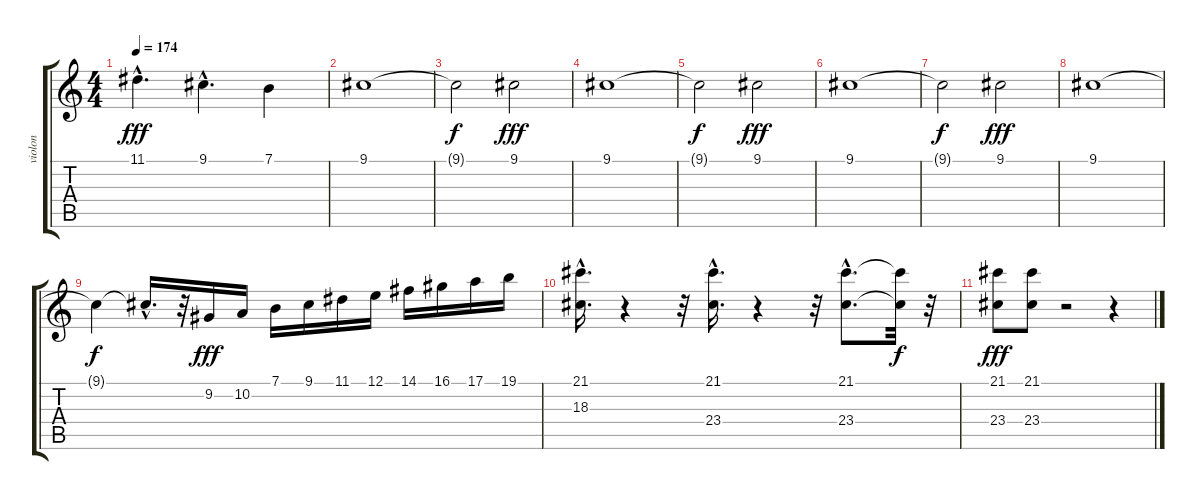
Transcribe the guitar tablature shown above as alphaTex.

\track ("violon" "violon") {instrument stringensemble1}
\staff {score tabs}
\tuning (E4 B3 G3 D3 A2 E2) {hide}
\ts (4 4)
\tempo 174
\clef g2
\ks c
11.1{hac}.4{d dy fff} 9.1{hac}.4{d} 7.1.4 |
9.1.1 |
9.1{t}.2{dy f} 9.1.2{dy fff} |
9.1.1 |
9.1{t}.2{dy f} 9.1.2{dy fff} |
9.1.1 |
9.1{t}.2{dy f} 9.1.2{dy fff} |
9.1.1 |
9.1{t}.4{dy f} 9.1{hac t}.16{d} r.32 9.2.16{dy fff} 10.2.16 7.1.16 9.1.16 11.1.16 12.1.16 14.1.16 16.1.16 17.1.16 19.1.16 |
(21.1{hac} 18.3{hac}).16{d} r.4 r.32 (21.1{hac} 23.4{hac}).16{d} r.4 r.32 (21.1{hac} 23.4{hac}).8{d} (21.1{t} 23.4{t}).32{dy f} r.32 |
(21.1 23.4).8{dy fff} (21.1 23.4).8 r.2 r.4
